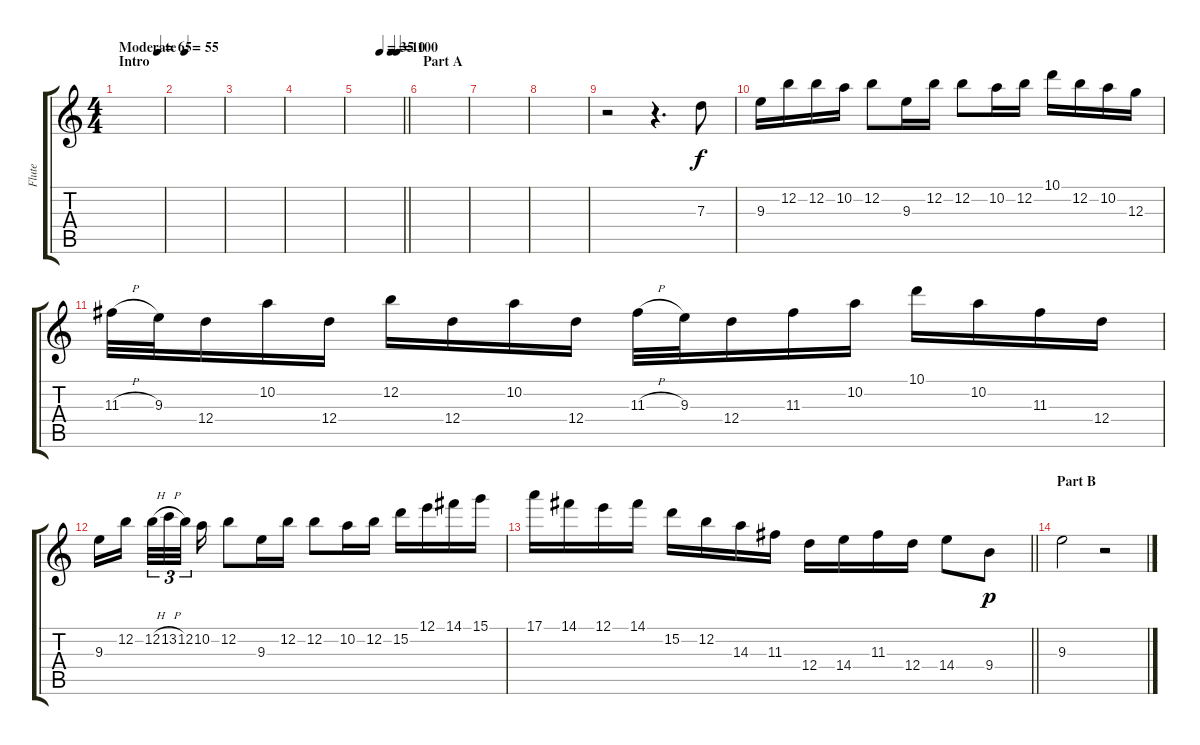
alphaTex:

\track ("Flute" "Flute") {instrument flute}
\staff {score tabs}
\tuning (E5 B4 G4 D4 A3 E3) {hide}
\ts (4 4)
\section ("" "Intro")
\tempo (55 "Moderate")
\tempo (65 0.875)
\tempo (55 "Moderate")
\clef g2
\ks c
|
|
|
|
\tempo (35 0.5)
\tempo (10 0.75)
\tempo (100 0.875)
\barLineRight lightlight
|
\section ("" "Part A")
|
|
|
r.2 r.4{d} 7.3.8 |
9.3.16 12.2.16 12.2.16 10.2.16 12.2.8 9.3.16 12.2.16 12.2.8 10.2.16 12.2.16 10.1.16 12.2.16 10.2.16 12.3.16 |
11.3{h}.32 9.3.32 12.4.16 10.2.16 12.4.16 12.2.16 12.4.16 10.2.16 12.4.16 11.3{h}.32 9.3.32 12.4.16 11.3.16 10.2.16 10.1.16 10.2.16 11.3.16 12.4.16 |
9.3.16 12.2.16{beam splitsecondary} 12.2{h}.32{tu (3 2)} 13.2{h}.32{tu (3 2)} 12.2.32{tu (3 2) beam splitsecondary} 10.2.16 12.2.8 9.3.16 12.2.16 12.2.8 10.2.16 12.2.16 15.2.16 12.1.16 14.1.16 15.1.16 |
\barLineRight lightlight
17.1.16 14.1.16 12.1.16 14.1.16 15.2.16 12.2.16 14.3.16 11.3.16 12.4.16 14.4.16 11.3.16 12.4.16 14.4.8 9.4.8{dy p} |
\section ("" "Part B")
9.3.2 r.2
